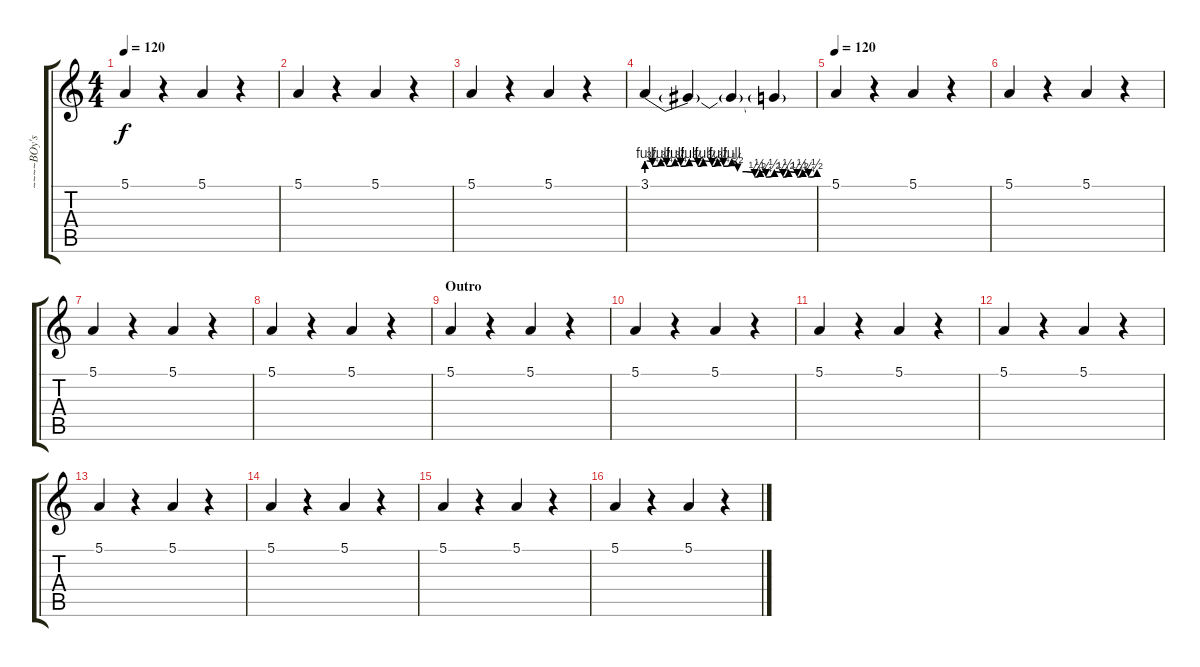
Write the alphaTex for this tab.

\track ("~~~~BOy's house~~~~" "~~~~BOy's ") {instrument recorder}
\staff {score tabs}
\tuning (E4 B3 G3 D3 A2 E2) {hide}
\ts (4 4)
\tempo 120
\clef g2
\ks c
5.1.4{dy f} r.4 5.1.4 r.4 |
5.1.4 r.4 5.1.4 r.4 |
5.1.4 r.4 5.1.4 r.4 |
3.1{be (custom 0 4 2 3 5 4 7 3 10 4 12 3 15 4 18 3 20 4 23 3 25 4 27 3 30 4 32 2 35 2 38 1 40 2 42 1 45 2 48 1 50 2 53 1 55 2 57 1 60 2)}.4 3.1{t}.4 3.1{t}.4 3.1{t}.4 |
\tempo 120
5.1.4{volume 8} r.4 5.1.4 r.4 |
5.1.4 r.4 5.1.4 r.4 |
5.1.4 r.4 5.1.4 r.4 |
5.1.4 r.4 5.1.4 r.4 |
\section ("" "Outro")
5.1.4 r.4 5.1.4 r.4 |
5.1.4 r.4 5.1.4 r.4 |
5.1.4 r.4 5.1.4 r.4 |
5.1.4 r.4 5.1.4 r.4 |
5.1.4 r.4 5.1.4 r.4 |
5.1.4 r.4 5.1.4 r.4 |
5.1.4 r.4 5.1.4 r.4 |
5.1.4 r.4 5.1.4 r.4
